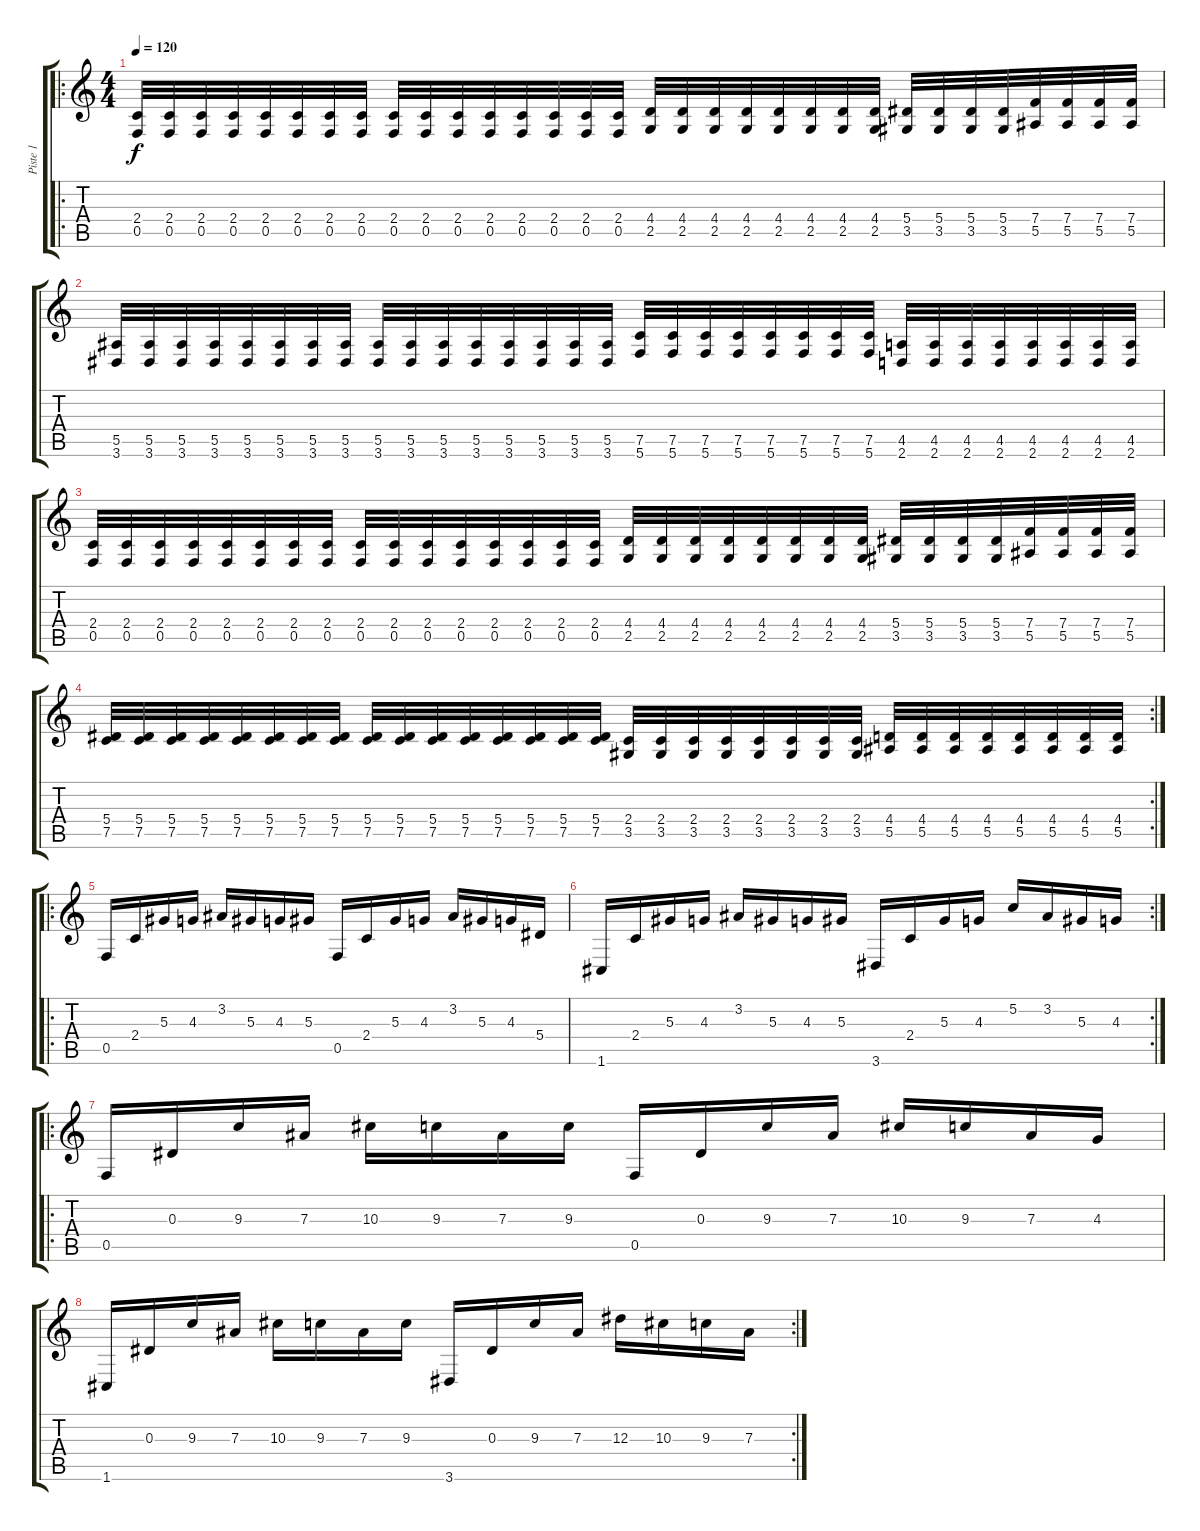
\track ("Piste 1" "Piste 1") {instrument distortionguitar}
\staff {score tabs}
\tuning (C4 G3 Eb3 Bb2 F2 C2) {hide}
\ro
\ts (4 4)
\tempo 120
\clef g2
\ks c
(2.4 0.5).32{dy f instrument distortionguitar} (2.4 0.5).32 (2.4 0.5).32 (2.4 0.5).32 (2.4 0.5).32 (2.4 0.5).32 (2.4 0.5).32 (2.4 0.5).32 (2.4 0.5).32 (2.4 0.5).32 (2.4 0.5).32 (2.4 0.5).32 (2.4 0.5).32 (2.4 0.5).32 (2.4 0.5).32 (2.4 0.5).32 (4.4 2.5).32 (4.4 2.5).32 (4.4 2.5).32 (4.4 2.5).32 (4.4 2.5).32 (4.4 2.5).32 (4.4 2.5).32 (4.4 2.5).32 (5.4 3.5).32 (5.4 3.5).32 (5.4 3.5).32 (5.4 3.5).32 (7.4 5.5).32 (7.4 5.5).32 (7.4 5.5).32 (7.4 5.5).32 |
(5.5 3.6).32 (5.5 3.6).32 (5.5 3.6).32 (5.5 3.6).32 (5.5 3.6).32 (5.5 3.6).32 (5.5 3.6).32 (5.5 3.6).32 (5.5 3.6).32 (5.5 3.6).32 (5.5 3.6).32 (5.5 3.6).32 (5.5 3.6).32 (5.5 3.6).32 (5.5 3.6).32 (5.5 3.6).32 (7.5 5.6).32 (7.5 5.6).32 (7.5 5.6).32 (7.5 5.6).32 (7.5 5.6).32 (7.5 5.6).32 (7.5 5.6).32 (7.5 5.6).32 (4.5 2.6).32 (4.5 2.6).32 (4.5 2.6).32 (4.5 2.6).32 (4.5 2.6).32 (4.5 2.6).32 (4.5 2.6).32 (4.5 2.6).32 |
(2.4 0.5).32 (2.4 0.5).32 (2.4 0.5).32 (2.4 0.5).32 (2.4 0.5).32 (2.4 0.5).32 (2.4 0.5).32 (2.4 0.5).32 (2.4 0.5).32 (2.4 0.5).32 (2.4 0.5).32 (2.4 0.5).32 (2.4 0.5).32 (2.4 0.5).32 (2.4 0.5).32 (2.4 0.5).32 (4.4 2.5).32 (4.4 2.5).32 (4.4 2.5).32 (4.4 2.5).32 (4.4 2.5).32 (4.4 2.5).32 (4.4 2.5).32 (4.4 2.5).32 (5.4 3.5).32 (5.4 3.5).32 (5.4 3.5).32 (5.4 3.5).32 (7.4 5.5).32 (7.4 5.5).32 (7.4 5.5).32 (7.4 5.5).32 |
\rc 2
(5.4 7.5).32 (5.4 7.5).32 (5.4 7.5).32 (5.4 7.5).32 (5.4 7.5).32 (5.4 7.5).32 (5.4 7.5).32 (5.4 7.5).32 (5.4 7.5).32 (5.4 7.5).32 (5.4 7.5).32 (5.4 7.5).32 (5.4 7.5).32 (5.4 7.5).32 (5.4 7.5).32 (5.4 7.5).32 (2.4 3.5).32 (2.4 3.5).32 (2.4 3.5).32 (2.4 3.5).32 (2.4 3.5).32 (2.4 3.5).32 (2.4 3.5).32 (2.4 3.5).32 (4.4 5.5).32 (4.4 5.5).32 (4.4 5.5).32 (4.4 5.5).32 (4.4 5.5).32 (4.4 5.5).32 (4.4 5.5).32 (4.4 5.5).32 |
\ro
0.5.16 2.4.16 5.3.16 4.3.16 3.2.16 5.3.16 4.3.16 5.3.16 0.5.16 2.4.16 5.3.16 4.3.16 3.2.16 5.3.16 4.3.16 5.4.16 |
\rc 2
1.6.16 2.4.16 5.3.16 4.3.16 3.2.16 5.3.16 4.3.16 5.3.16 3.6.16 2.4.16 5.3.16 4.3.16 5.2.16 3.2.16 5.3.16 4.3.16 |
\ro
0.5.16 0.3.16 9.3.16 7.3.16 10.3.16 9.3.16 7.3.16 9.3.16 0.5.16 0.3.16 9.3.16 7.3.16 10.3.16 9.3.16 7.3.16 4.3.16 |
\rc 2
1.6.16 0.3.16 9.3.16 7.3.16 10.3.16 9.3.16 7.3.16 9.3.16 3.6.16 0.3.16 9.3.16 7.3.16 12.3.16 10.3.16 9.3.16 7.3.16
